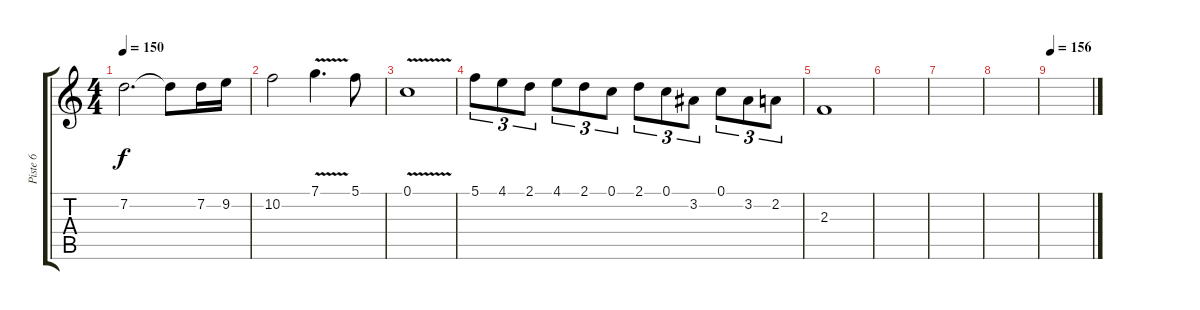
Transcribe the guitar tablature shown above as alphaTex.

\track ("Piste 6" "Piste 6") {instrument overdrivenguitar}
\staff {score tabs}
\tuning (C4 G3 Eb3 Bb2 F2 C2) {hide}
\ts (4 4)
\tempo 150
\clef g2
\ks c
7.2.2{d dy f} 7.2{t}.8 7.2.16 9.2.16 |
10.2.2 7.1{v}.4{d} 5.1.8 |
0.1{v}.1 |
5.1.8{tu (3 2)} 4.1.8{tu (3 2)} 2.1.8{tu (3 2)} 4.1.8{tu (3 2)} 2.1.8{tu (3 2)} 0.1.8{tu (3 2)} 2.1.8{tu (3 2)} 0.1.8{tu (3 2)} 3.2.8{tu (3 2)} 0.1.8{tu (3 2)} 3.2.8{tu (3 2)} 2.2.8{tu (3 2)} |
2.3.1 |
|
|
|
\tempo 156
